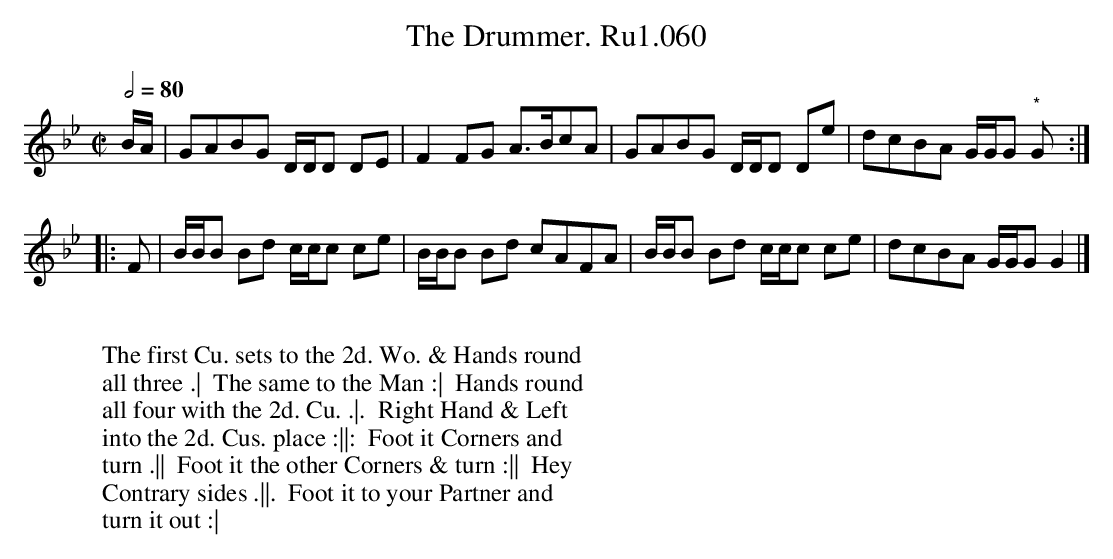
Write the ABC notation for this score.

X:1
T:Drummer. Ru1.060, The
L:1/8
M:C|
Q:1/2=80
K:Gm
B/A/|GABG D/D/D DE|F2 FG A>BcA|GABG D/D/D De|dcBA G/G/G "*"G :|
|: F|B/B/B Bd c/c/c ce|B/B/B Bd cAFA|B/B/B Bd c/c/c ce|dcBA G/G/G G2 |]
W:
W: The first Cu. sets to the 2d. Wo. & Hands round
W: all three .|  The same to the Man :|  Hands round
W: all four with the 2d. Cu. .|.  Right Hand & Left
W: into the 2d. Cus. place :||:  Foot it Corners and
W: turn .||  Foot it the other Corners & turn :||  Hey
W: Contrary sides .||.  Foot it to your Partner and
W: turn it out :|
